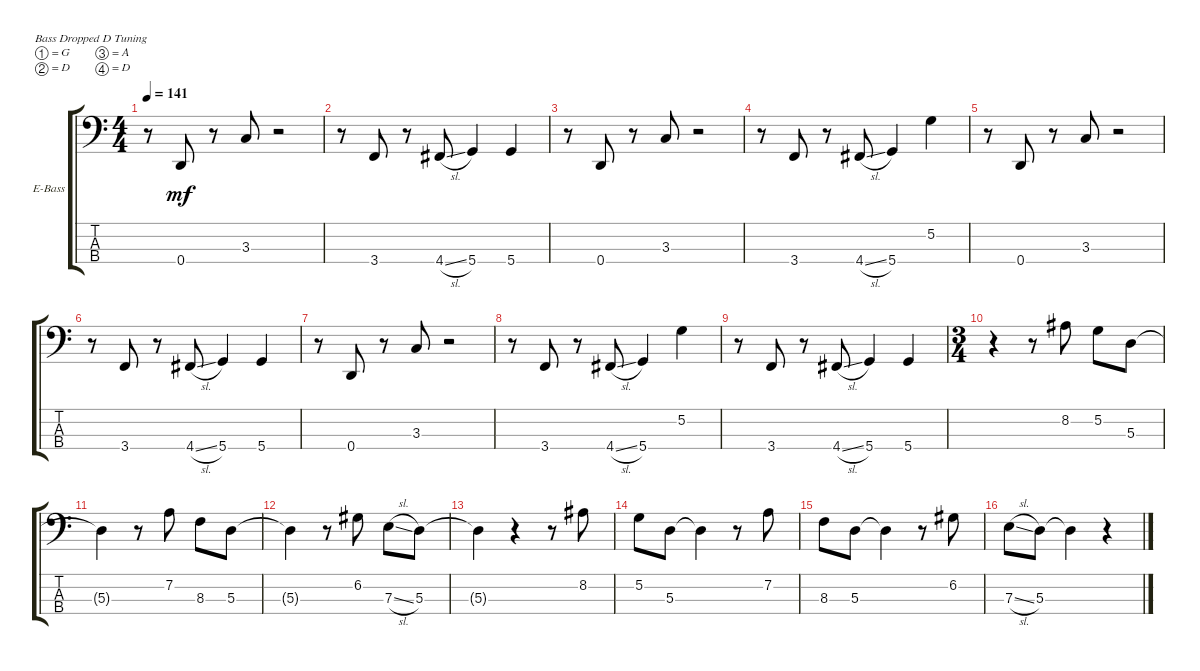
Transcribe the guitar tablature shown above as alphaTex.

\defaultSystemsLayout 4
\bracketExtendMode groupsimilarinstruments
\firstSystemTrackNameOrientation horizontal
\otherSystemsTrackNameOrientation horizontal
\track ("Electric Bass" "E-Bass") {instrument electricbassfinger}
\staff {score tabs}
\tuning (G2 D2 A1 D1)
\ts (4 4)
\tempo 141
\clef f4
\ks c
r.8{dy mf instrument electricbassfinger} 0.4.8 r.8 3.3.8 r.2 |
r.8 3.4.8 r.8 4.4{sl}.8 5.4.4 5.4.4 |
r.8 0.4.8 r.8 3.3.8 r.2 |
r.8 3.4.8 r.8 4.4{sl}.8 5.4.4 5.2.4 |
r.8 0.4.8 r.8 3.3.8 r.2 |
r.8 3.4.8 r.8 4.4{sl}.8 5.4.4 5.4.4 |
r.8 0.4.8 r.8 3.3.8 r.2 |
r.8 3.4.8 r.8 4.4{sl}.8 5.4.4 5.2.4 |
r.8 3.4.8 r.8 4.4{sl}.8 5.4.4 5.4.4 |
\ts (3 4)
r.4 r.8 8.2.8 5.2.8 5.3.8 |
5.3{t}.4 r.8 7.2.8 8.3.8 5.3.8 |
5.3{t}.4 r.8 6.2.8 7.3{sl}.8 5.3.8 |
5.3{t}.4 r.4 r.8 8.2.8 |
5.2.8 5.3.8 5.3{t}.4 r.8 7.2.8 |
8.3.8 5.3.8 5.3{t}.4 r.8 6.2.8 |
7.3{sl}.8 5.3.8 5.3{t}.4 r.4
